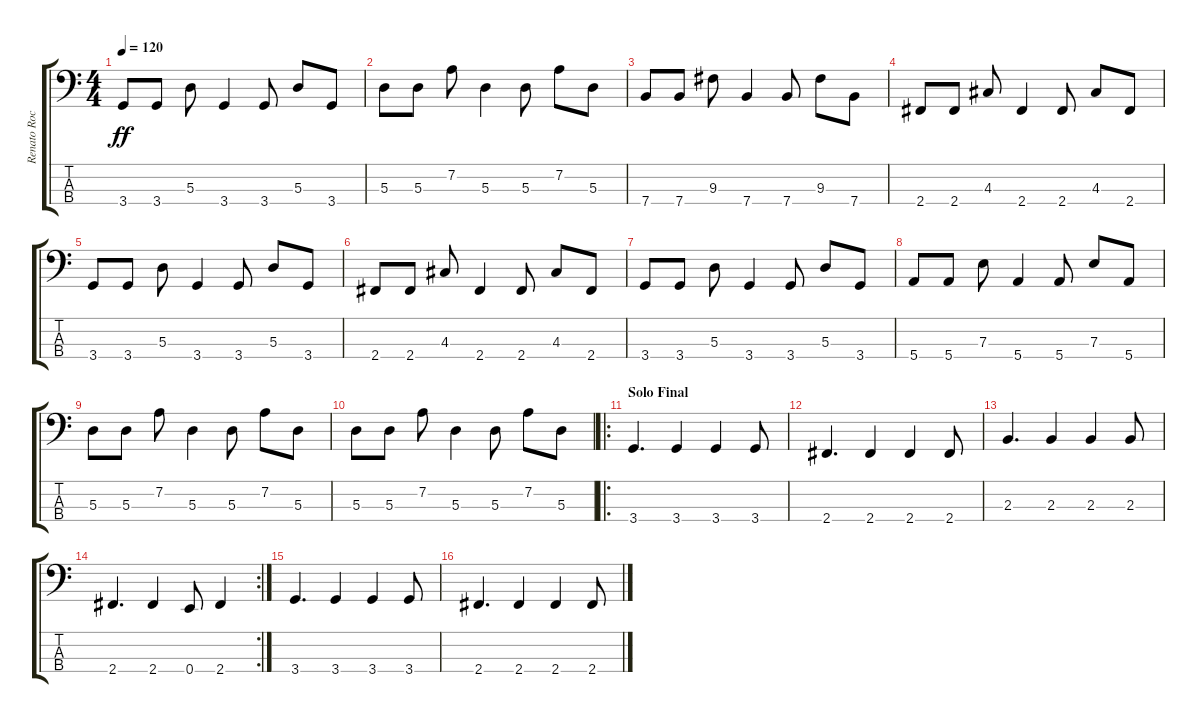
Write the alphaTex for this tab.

\track ("Renato Rocha (Contra-Baixo)" "Renato Roc") {instrument synthbass1}
\staff {score tabs}
\tuning (G2 D2 A1 E1) {hide}
\ts (4 4)
\tempo 120
\clef f4
\ks c
3.4.8{dy ff} 3.4.8 5.3.8 3.4.4 3.4.8 5.3.8 3.4.8 |
5.3.8 5.3.8 7.2.8 5.3.4 5.3.8 7.2.8 5.3.8 |
7.4.8 7.4.8 9.3.8 7.4.4 7.4.8 9.3.8 7.4.8 |
2.4.8 2.4.8 4.3.8 2.4.4 2.4.8 4.3.8 2.4.8 |
3.4.8 3.4.8 5.3.8 3.4.4 3.4.8 5.3.8 3.4.8 |
2.4.8 2.4.8 4.3.8 2.4.4 2.4.8 4.3.8 2.4.8 |
3.4.8 3.4.8 5.3.8 3.4.4 3.4.8 5.3.8 3.4.8 |
5.4.8 5.4.8 7.3.8 5.4.4 5.4.8 7.3.8 5.4.8 |
5.3.8 5.3.8 7.2.8 5.3.4 5.3.8 7.2.8 5.3.8 |
5.3.8 5.3.8 7.2.8 5.3.4 5.3.8 7.2.8 5.3.8 |
\ro
\section ("" "Solo Final")
3.4.4{d} 3.4.4 3.4.4 3.4.8 |
2.4.4{d} 2.4.4 2.4.4 2.4.8 |
2.3.4{d} 2.3.4 2.3.4 2.3.8 |
\rc 2
2.4.4{d} 2.4.4 0.4.8 2.4.4 |
3.4.4{d} 3.4.4 3.4.4 3.4.8 |
2.4.4{d} 2.4.4 2.4.4 2.4.8
